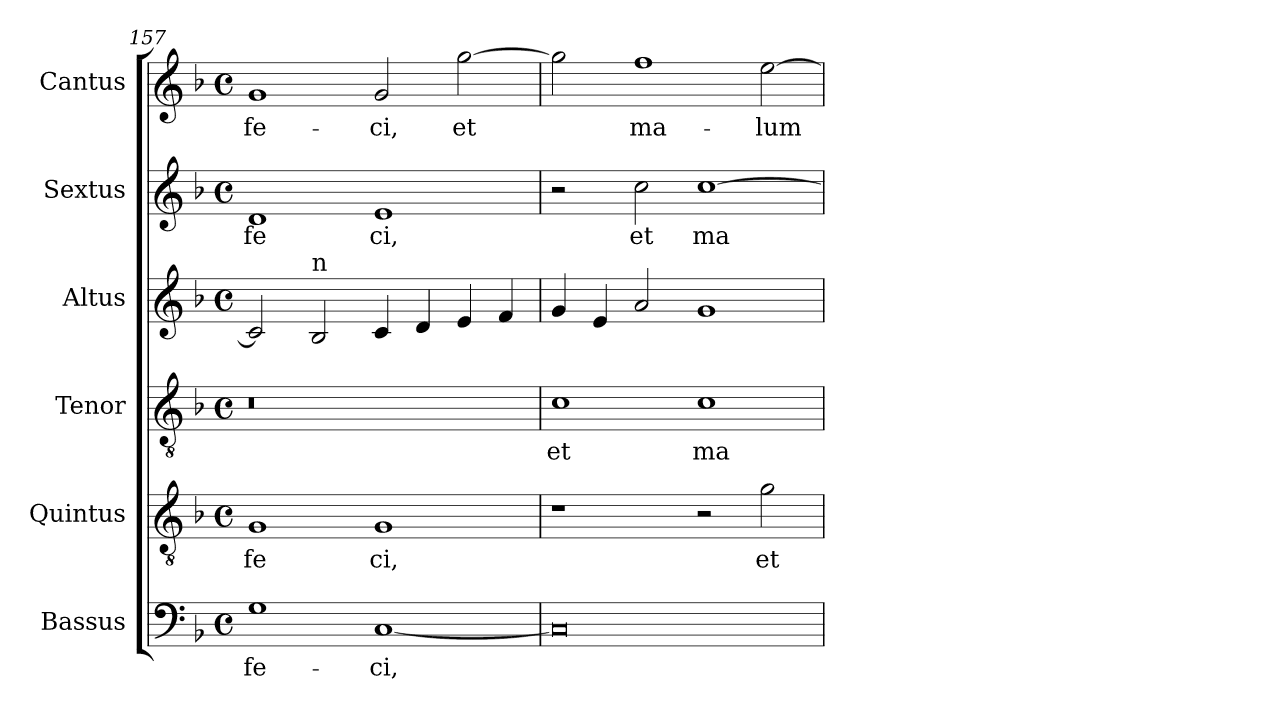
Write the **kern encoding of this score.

**kern	**text	**kern	**text	**kern	**text	**kern	**kern	**text	**kern	**text
*part6	*part6	*part5	*part5	*part4	*part4	*part3	*part2	*part2	*part1	*part1
*staff6	*staff6	*staff5	*staff5	*staff4	*staff4	*staff3	*staff2	*staff2	*staff1	*staff1
*I"Bassus	*	*I"Quintus	*	*I"Tenor	*	*I"Altus	*I"Sextus	*	*I"Cantus	*
*clefF4	*	*clefGv2	*	*clefGv2	*	*clefG2	*clefG2	*	*clefG2	*
*k[b-]	*	*k[b-]	*	*k[b-]	*	*k[b-]	*k[b-]	*	*k[b-]	*
*F:	*	*F:	*	*F:	*	*F:	*F:	*	*F:	*
*M4/4	*	*M4/4	*	*M4/4	*	*M4/4	*M4/4	*	*M4/4	*
*met(c)	*	*met(c)	*	*met(c)	*	*met(c)	*met(c)	*	*met(c)	*
=157	=157	=157	=157	=157	=157	=157	=157	=157	=157	=157
!	!LO:LY:b:cj	!	!LO:LY:b:cj	!	!	!	!	!LO:LY:b:cj	!	!LO:LY:b:cj
1G	fe-	1G	fe	0r	.	2c/]	1d	fe	1g	fe-
!	!	!	!	!	!	!LO:TX:a:t=n	!	!	!	!
.	.	.	.	.	.	2B-/	.	.	.	.
!	!LO:LY:b:cj	!	!LO:LY:b:cj	!	!	!	!	!LO:LY:b:cj	!	!LO:LY:b:cj
[<1C	-ci,	1G	ci,	.	.	4c/	1e	ci,	2g/	-ci,
.	.	.	.	.	.	4d/	.	.	.	.
!	!	!	!	!	!	!	!	!	!	!LO:LY:b:cj
.	.	.	.	.	.	4e/	.	.	[>2gg\	et
.	.	.	.	.	.	4f/	.	.	.	.
=158	=158	=158	=158	=158	=158	=158	=158	=158	=158	=158
!	!	!	!	!	!LO:LY:b:cj	!	!	!	!	!
0C]	.	1r	.	1c	et	4g/	2r	.	2gg\]	.
.	.	.	.	.	.	4e/	.	.	.	.
!	!	!	!	!	!	!	!	!LO:LY:b:cj	!	!LO:LY:b:cj
.	.	.	.	.	.	2a/	2cc\	et	1ff	ma-
!	!	!	!	!	!LO:LY:b:cj	!	!	!LO:LY:b:cj	!	!
.	.	2r	.	1c	ma	1g	[<1cc	ma	.	.
!	!	!	!LO:LY:b:cj	!	!	!	!	!	!	!LO:LY:b
.	.	2g\	et	.	.	.	.	.	[>2ee\	-lum
=	=	=	=	=	=	=	=	=	=	=
*-	*-	*-	*-	*-	*-	*-	*-	*-	*-	*-
